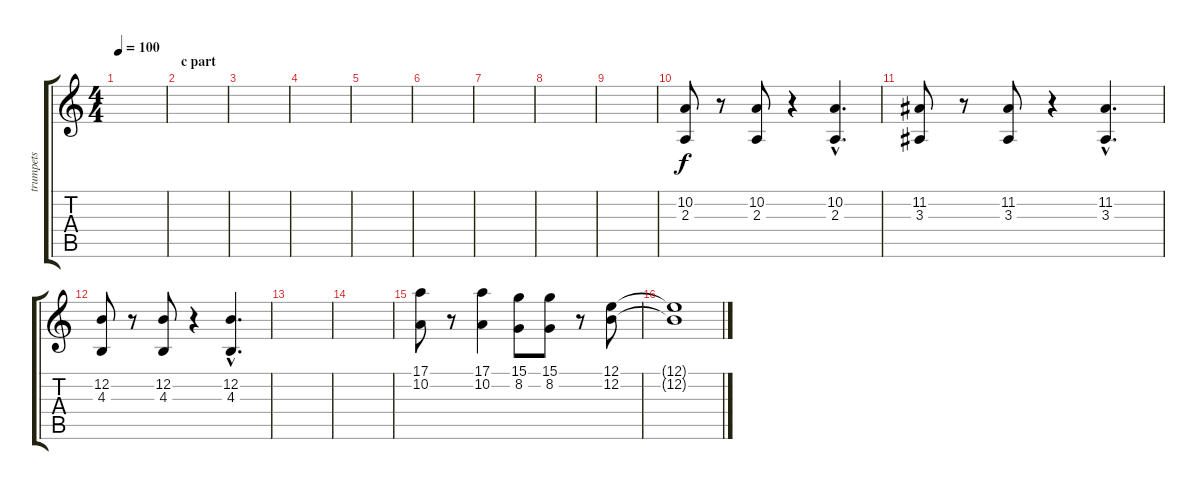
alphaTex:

\track ("trumpets" "trumpets") {instrument trumpet}
\staff {score tabs}
\tuning (E4 B3 G3 D3 A2 E2) {hide}
\ts (4 4)
\tempo 100
\clef g2
\ks c
|
\section ("" "c part")
|
|
|
|
|
|
|
|
(10.2 2.3).8 r.8 (10.2 2.3).8 r.4 (10.2{hac} 2.3{hac}).4{d} |
(11.2 3.3).8 r.8 (11.2 3.3).8 r.4 (11.2{hac} 3.3{hac}).4{d} |
(12.2 4.3).8 r.8 (12.2 4.3).8 r.4 (12.2{hac} 4.3{hac}).4{d} |
|
|
(17.1 10.2).8 r.8 (17.1 10.2).4 (15.1 8.2).8 (15.1 8.2).8 r.8 (12.1 12.2).8 |
(12.1{t} 12.2{t}).1
